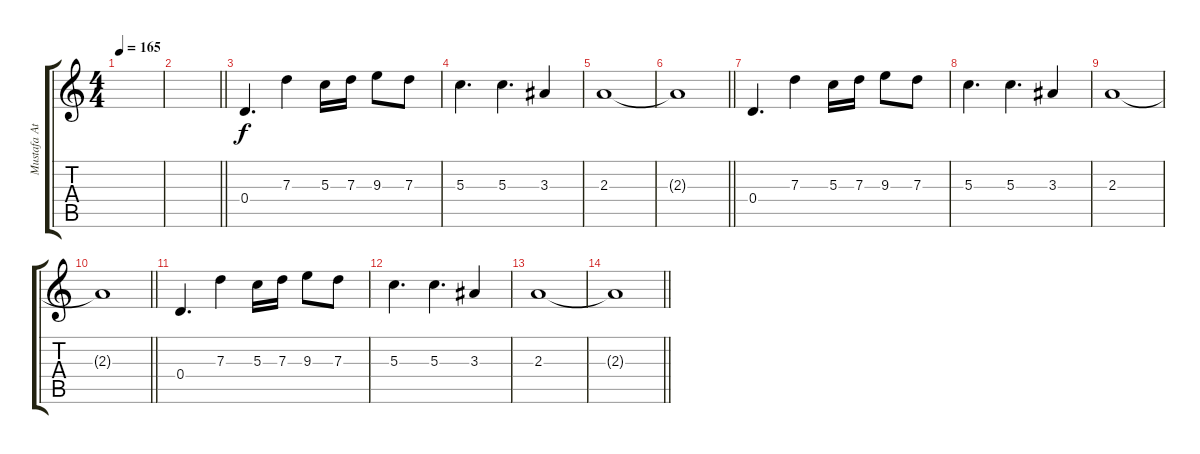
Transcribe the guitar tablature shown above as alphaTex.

\track ("Mustafa Atik" "Mustafa At") {instrument distortionguitar}
\staff {score tabs}
\tuning (E4 B3 G3 D3 A2 E2) {hide}
\ts (4 4)
\tempo 165
\clef g2
\ks c
|
\barLineRight lightlight
|
0.4.4{d} 7.3.4 5.3.16 7.3.16 9.3.8 7.3.8 |
5.3.4{d} 5.3.4{d} 3.3.4 |
2.3.1 |
\barLineRight lightlight
2.3{t}.1 |
0.4.4{d} 7.3.4 5.3.16 7.3.16 9.3.8 7.3.8 |
5.3.4{d} 5.3.4{d} 3.3.4 |
2.3.1 |
\barLineRight lightlight
2.3{t}.1 |
0.4.4{d} 7.3.4 5.3.16 7.3.16 9.3.8 7.3.8 |
5.3.4{d} 5.3.4{d} 3.3.4 |
2.3.1 |
\barLineRight lightlight
2.3{t}.1
